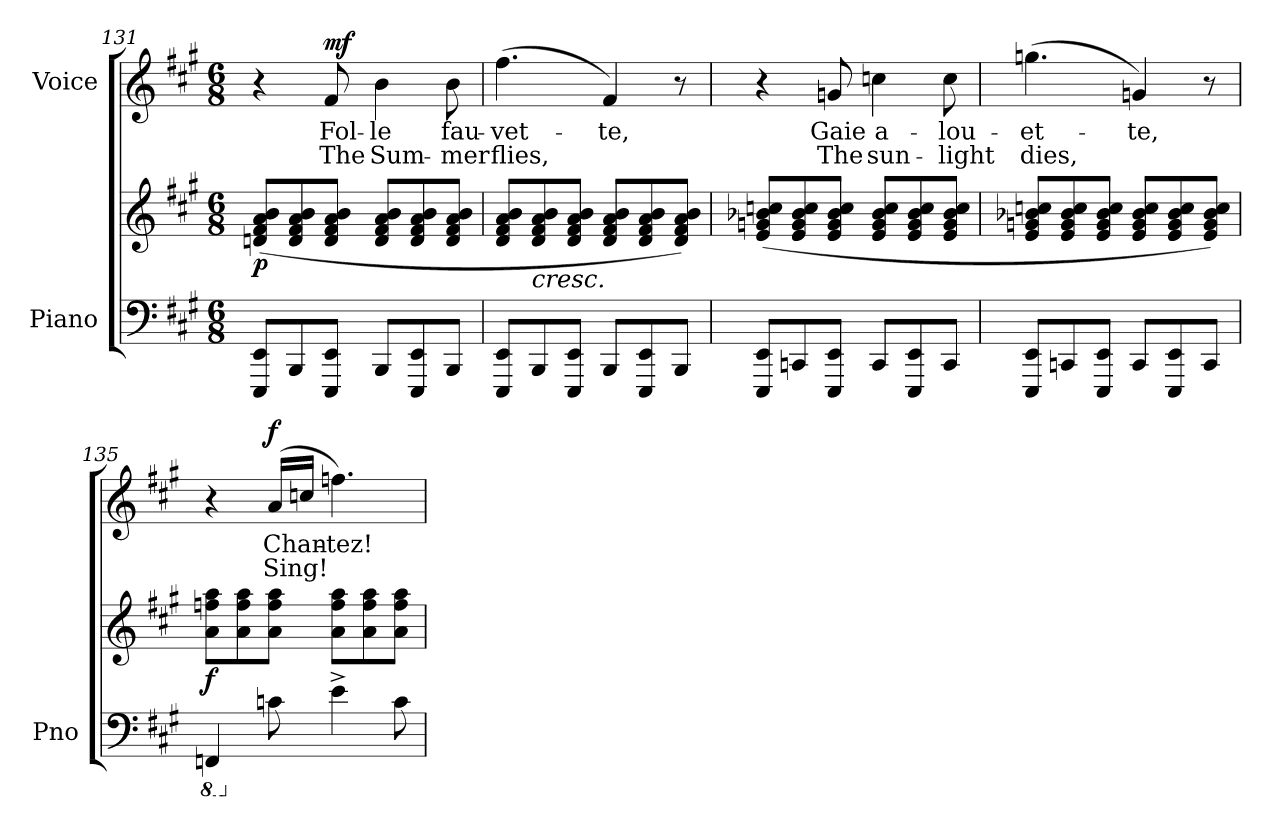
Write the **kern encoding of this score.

**kern	**kern	**dynam	**kern	**text	**text	**dynam
*part2	*part2	*part2	*part1	*part1	*part1	*part1
*staff3	*staff2	*staff2/3	*staff1	*staff1	*staff1	*staff1
*I"Piano	*	*	*I"Voice	*	*	*
*I'Pno	*	*	*	*	*	*
*clefF4	*clefG2	*	*clefG2	*	*	*
*k[f#c#g#]	*k[f#c#g#]	*	*k[f#c#g#]	*	*	*
*M6/8	*M6/8	*	*M6/8	*	*	*
=131	=131	=131	=131	=131	=131	=131
!	!	!LO:DY:b	!	!	!	!
8EEE/ 8EE/L	(<8dn/ 8f#/ 8a/ 8b/L	p	4r	.	.	.
8BBB/	8d/ 8f#/ 8a/ 8b/	.	.	.	.	.
!	!	!	!	!	!	!LO:DY:a
8EEE/ 8EE/J	8d/ 8f#/ 8a/ 8b/J	.	8f#/	Fol-	The	mf
8BBB/L	8d/ 8f#/ 8a/ 8b/L	.	4b\	-le	Sum-	.
8EEE/ 8EE/	8d/ 8f#/ 8a/ 8b/	.	.	.	.	.
8BBB/J	8d/ 8f#/ 8a/ 8b/J	.	8b\	fau-	-mer	.
=132	=132	=132	=132	=132	=132	=132
8EEE/ 8EE/L	8d/ 8f#/ 8a/ 8b/L	.	(4.ff#\	-vet-	flies,	.
!	!LO:TX:b:i:t=cresc.	!	!	!	!	!
8BBB/	8d/ 8f#/ 8a/ 8b/	.	.	.	.	.
8EEE/ 8EE/J	8d/ 8f#/ 8a/ 8b/J	.	.	.	.	.
8BBB/L	8d/ 8f#/ 8a/ 8b/L	.	4f#/)	-te,	.	.
8EEE/ 8EE/	8d/ 8f#/ 8a/ 8b/	.	.	.	.	.
8BBB/J	8d/ 8f#/ 8a/ 8b/J)	.	8r	.	.	.
=133	=133	=133	=133	=133	=133	=133
8EEE/ 8EE/L	(<8e/ 8gn/ 8b-X/ 8ccn/L	.	4r	.	.	.
8CCn/	8e/ 8g/ 8b-/ 8cc/	.	.	.	.	.
8EEE/ 8EE/J	8e/ 8g/ 8b-/ 8cc/J	.	8gn/	Gaie	The	.
8CC/L	8e/ 8g/ 8b-/ 8cc/L	.	4ccn\	a-	sun-	.
8EEE/ 8EE/	8e/ 8g/ 8b-/ 8cc/	.	.	.	.	.
8CC/J	8e/ 8g/ 8b-/ 8cc/J	.	8cc\	-lou-	-light	.
=134	=134	=134	=134	=134	=134	=134
8EEE/ 8EE/L	8e/ 8gn/ 8b-X/ 8ccn/L	.	(4.ggn\	-et-	dies,	.
8CCn/	8e/ 8g/ 8b-/ 8cc/	.	.	.	.	.
8EEE/ 8EE/J	8e/ 8g/ 8b-/ 8cc/J	.	.	.	.	.
8CC/L	8e/ 8g/ 8b-/ 8cc/L	.	4gn/)	-te,	.	.
8EEE/ 8EE/	8e/ 8g/ 8b-/ 8cc/	.	.	.	.	.
8CC/J	8e/ 8g/ 8b-/ 8cc/J)	.	8r	.	.	.
=135	=135	=135	=135	=135	=135	=135
*8ba	*	*	*	*	*	*
!	!	!LO:DY:b	!	!	!	!
4FFFn/	8a\ 8ffn\ 8aa\L	f	4r	.	.	.
.	8a\ 8ff\ 8aa\	.	.	.	.	.
*X8ba	*	*	*	*	*	*
!	!	!	!	!	!	!LO:DY:a
8cn\	8a\ 8ff\ 8aa\J	.	(16a/LL	Chan-	Sing!	f
.	.	.	16ccn/JJ	.	.	.
4e^<\	8a\ 8ff\ 8aa\L	.	4.ffn\)	-tez!	.	.
.	8a\ 8ff\ 8aa\	.	.	.	.	.
8c\	8a\ 8ff\ 8aa\J	.	.	.	.	.
=	=	=	=	=	=	=
*-	*-	*-	*-	*-	*-	*-
